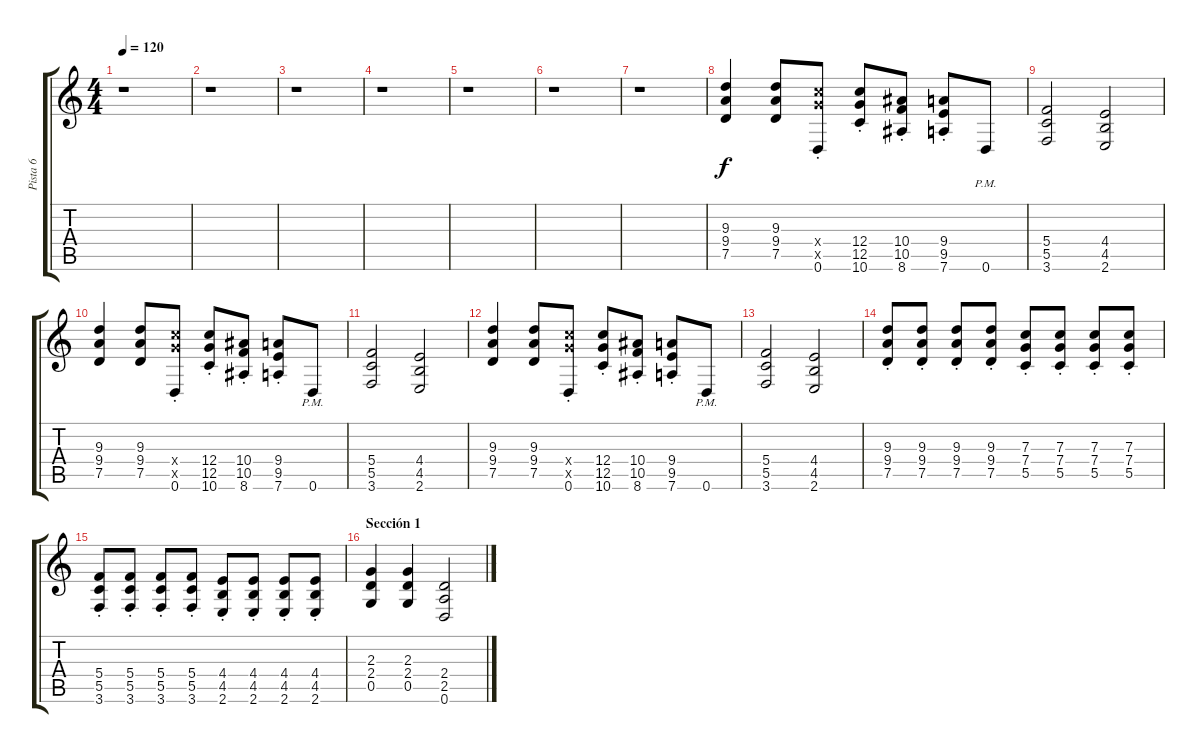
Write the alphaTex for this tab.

\track ("Pista 6" "Pista 6") {instrument distortionguitar}
\staff {score tabs}
\tuning (D4 A3 F3 C3 G2 D2) {hide}
\ts (4 4)
\tempo 120
\clef g2
\ks c
r.1{dy f} |
r.1 |
r.1 |
r.1 |
r.1 |
r.1 |
r.1 |
(9.3 9.4 7.5).4 (9.3 9.4 7.5).8 (12.4{x} 12.5{x} 0.6{st}).8 (12.4{st} 12.5{st} 10.6{st}).8 (10.4{st} 10.5{st} 8.6{st}).8 (9.4{st} 9.5{st} 7.6{st}).8 0.6{pm}.8 |
(5.4 5.5 3.6).2 (4.4 4.5 2.6).2 |
(9.3 9.4 7.5).4 (9.3 9.4 7.5).8 (12.4{x} 12.5{x} 0.6{st}).8 (12.4{st} 12.5{st} 10.6{st}).8 (10.4{st} 10.5{st} 8.6{st}).8 (9.4{st} 9.5{st} 7.6{st}).8 0.6{pm}.8 |
(5.4 5.5 3.6).2 (4.4 4.5 2.6).2 |
(9.3 9.4 7.5).4 (9.3 9.4 7.5).8 (12.4{x} 12.5{x} 0.6{st}).8 (12.4{st} 12.5{st} 10.6{st}).8 (10.4{st} 10.5{st} 8.6{st}).8 (9.4{st} 9.5{st} 7.6{st}).8 0.6{pm}.8 |
(5.4 5.5 3.6).2 (4.4 4.5 2.6).2 |
(9.3{st} 9.4{st} 7.5{st}).8 (9.3{st} 9.4{st} 7.5{st}).8 (9.3{st} 9.4{st} 7.5{st}).8 (9.3{st} 9.4{st} 7.5{st}).8 (7.3{st} 7.4{st} 5.5{st}).8 (7.3{st} 7.4{st} 5.5{st}).8 (7.3{st} 7.4{st} 5.5{st}).8 (7.3{st} 7.4{st} 5.5{st}).8 |
(5.4{st} 5.5{st} 3.6{st}).8 (5.4{st} 5.5{st} 3.6{st}).8 (5.4{st} 5.5{st} 3.6{st}).8 (5.4{st} 5.5{st} 3.6{st}).8 (4.4{st} 4.5{st} 2.6{st}).8 (4.4{st} 4.5{st} 2.6{st}).8 (4.4{st} 4.5{st} 2.6{st}).8 (4.4{st} 4.5{st} 2.6{st}).8 |
\section ("" "Sección 1")
(2.3 2.4 0.5).4 (2.3 2.4 0.5).4 (2.4 2.5 0.6).2
